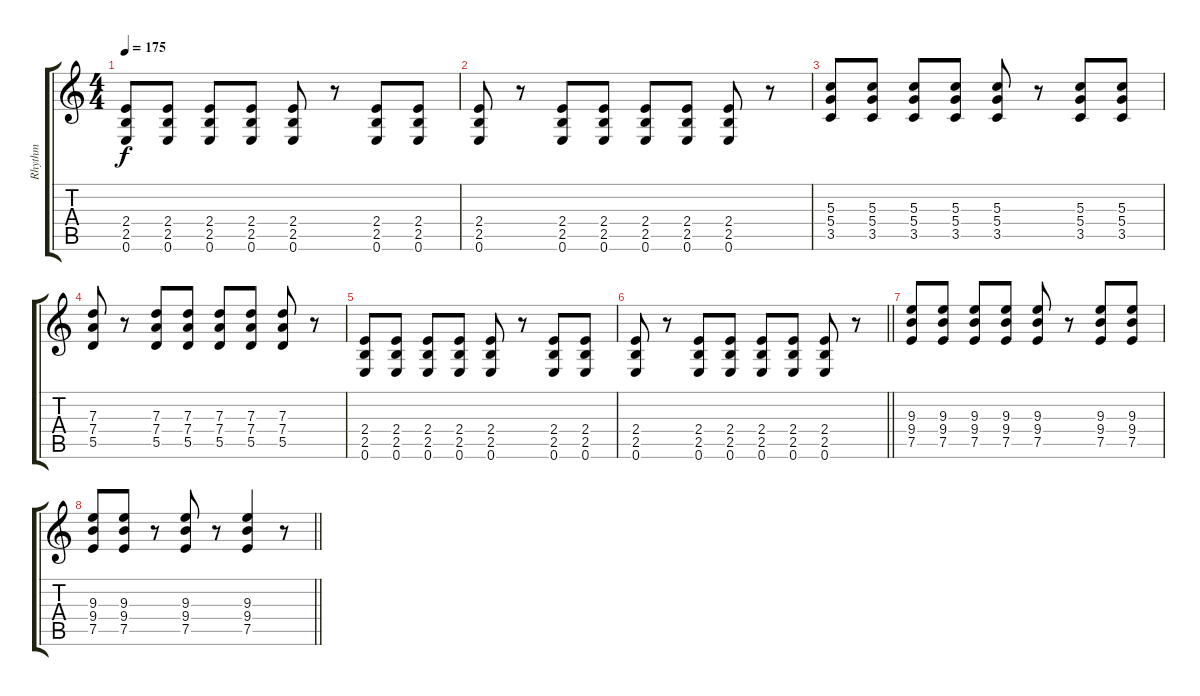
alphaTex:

\track ("Rhythm" "Rhythm") {instrument distortionguitar}
\staff {score tabs}
\tuning (E4 B3 G3 D3 A2 E2) {hide}
\ts (4 4)
\tempo 175
\clef g2
\ks c
(2.4 2.5 0.6).8{dy f} (2.4 2.5 0.6).8 (2.4 2.5 0.6).8 (2.4 2.5 0.6).8 (2.4 2.5 0.6).8 r.8 (2.4 2.5 0.6).8 (2.4 2.5 0.6).8 |
(2.4 2.5 0.6).8 r.8 (2.4 2.5 0.6).8 (2.4 2.5 0.6).8 (2.4 2.5 0.6).8 (2.4 2.5 0.6).8 (2.4 2.5 0.6).8 r.8 |
(5.3 5.4 3.5).8 (5.3 5.4 3.5).8 (5.3 5.4 3.5).8 (5.3 5.4 3.5).8 (5.3 5.4 3.5).8 r.8 (5.3 5.4 3.5).8 (5.3 5.4 3.5).8 |
(7.3 7.4 5.5).8 r.8 (7.3 7.4 5.5).8 (7.3 7.4 5.5).8 (7.3 7.4 5.5).8 (7.3 7.4 5.5).8 (7.3 7.4 5.5).8 r.8 |
(2.4 2.5 0.6).8 (2.4 2.5 0.6).8 (2.4 2.5 0.6).8 (2.4 2.5 0.6).8 (2.4 2.5 0.6).8 r.8 (2.4 2.5 0.6).8 (2.4 2.5 0.6).8 |
\barLineRight lightlight
(2.4 2.5 0.6).8 r.8 (2.4 2.5 0.6).8 (2.4 2.5 0.6).8 (2.4 2.5 0.6).8 (2.4 2.5 0.6).8 (2.4 2.5 0.6).8 r.8 |
(9.3 9.4 7.5).8 (9.3 9.4 7.5).8 (9.3 9.4 7.5).8 (9.3 9.4 7.5).8 (9.3 9.4 7.5).8 r.8 (9.3 9.4 7.5).8 (9.3 9.4 7.5).8 |
\barLineRight lightlight
(9.3 9.4 7.5).8 (9.3 9.4 7.5).8 r.8 (9.3 9.4 7.5).8 r.8 (9.3 9.4 7.5).4 r.8
